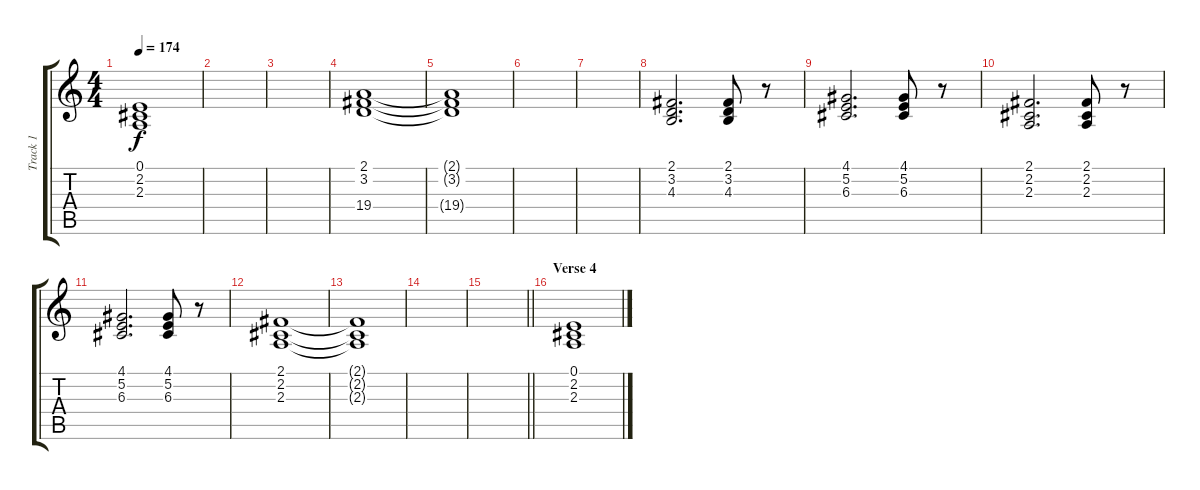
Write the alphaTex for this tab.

\track ("Track 1" "Track 1") {instrument acousticgrandpiano}
\staff {score tabs}
\tuning (E4 B3 G3 D3 A2 E2) {hide}
\ts (4 4)
\tempo 174
\clef g2
\ks c
(0.1{t} 2.2{t} 2.3{t}).1{dy f} |
|
|
(2.1 3.2 19.4).1 |
(2.1{t} 3.2{t} 19.4{t}).1 |
|
|
(2.1 3.2 4.3).2{d} (2.1 3.2 4.3).8 r.8 |
(4.1 5.2 6.3).2{d} (4.1 5.2 6.3).8 r.8 |
(2.1 2.2 2.3).2{d} (2.1 2.2 2.3).8 r.8 |
(4.1 5.2 6.3).2{d} (4.1 5.2 6.3).8 r.8 |
(2.1 2.2 2.3).1 |
(2.1{t} 2.2{t} 2.3{t}).1 |
|
\barLineRight lightlight
|
\section ("" "Verse 4")
(0.1 2.2 2.3).1
